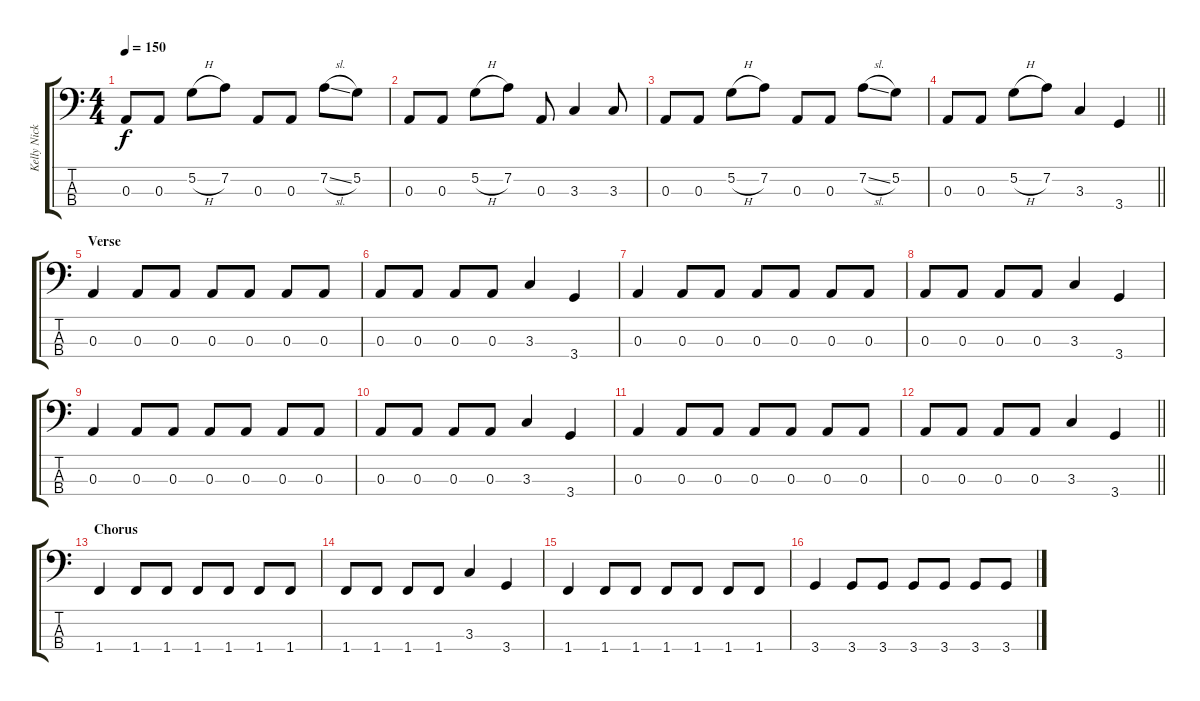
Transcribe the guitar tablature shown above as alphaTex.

\track ("Kelly Nickels" "Kelly Nick") {instrument electricbasspick}
\staff {score tabs}
\tuning (G2 D2 A1 E1) {hide}
\ts (4 4)
\section ("" "")
\tempo 150
\clef f4
\ks c
0.3.8{dy f} 0.3.8 5.2{h}.8 7.2.8 0.3.8 0.3.8 7.2{sl}.8 5.2.8 |
0.3.8 0.3.8 5.2{h}.8 7.2.8 0.3.8 3.3.4 3.3.8 |
0.3.8 0.3.8 5.2{h}.8 7.2.8 0.3.8 0.3.8 7.2{sl}.8 5.2.8 |
\barLineRight lightlight
0.3.8 0.3.8 5.2{h}.8 7.2.8 3.3.4 3.4.4 |
\section ("" "Verse")
0.3.4 0.3.8 0.3.8 0.3.8 0.3.8 0.3.8 0.3.8 |
0.3.8 0.3.8 0.3.8 0.3.8 3.3.4 3.4.4 |
0.3.4 0.3.8 0.3.8 0.3.8 0.3.8 0.3.8 0.3.8 |
0.3.8 0.3.8 0.3.8 0.3.8 3.3.4 3.4.4 |
0.3.4 0.3.8 0.3.8 0.3.8 0.3.8 0.3.8 0.3.8 |
0.3.8 0.3.8 0.3.8 0.3.8 3.3.4 3.4.4 |
0.3.4 0.3.8 0.3.8 0.3.8 0.3.8 0.3.8 0.3.8 |
\barLineRight lightlight
0.3.8 0.3.8 0.3.8 0.3.8 3.3.4 3.4.4 |
\section ("" "Chorus")
1.4.4 1.4.8 1.4.8 1.4.8 1.4.8 1.4.8 1.4.8 |
1.4.8 1.4.8 1.4.8 1.4.8 3.3.4 3.4.4 |
1.4.4 1.4.8 1.4.8 1.4.8 1.4.8 1.4.8 1.4.8 |
3.4.4 3.4.8 3.4.8 3.4.8 3.4.8 3.4.8 3.4.8
